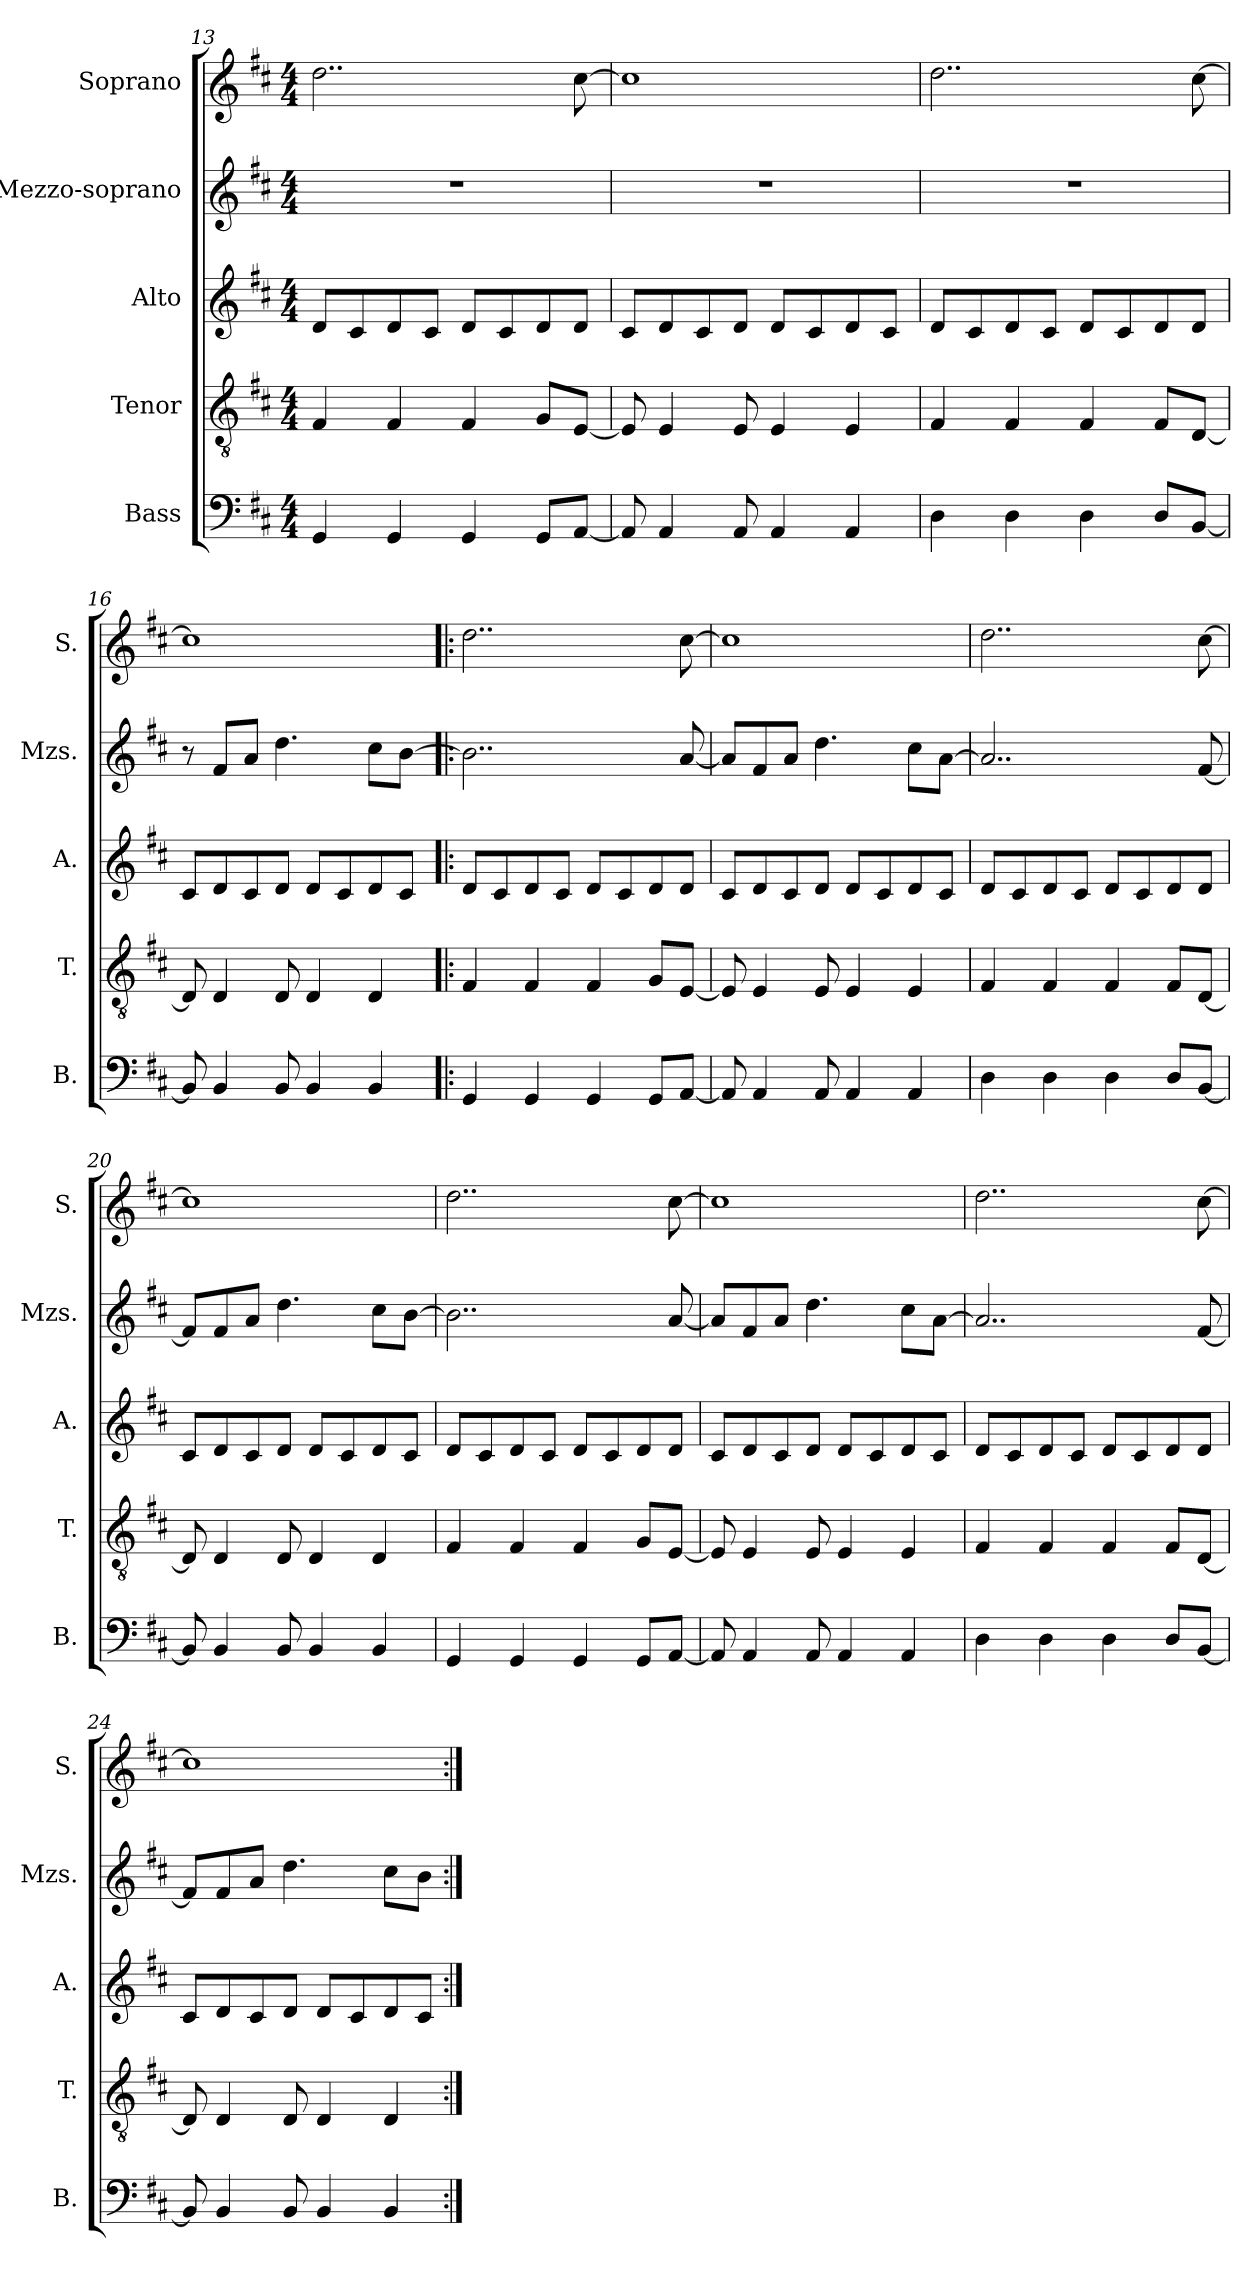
**kern	**kern	**kern	**kern	**kern
*part5	*part4	*part3	*part2	*part1
*staff5	*staff4	*staff3	*staff2	*staff1
*I"Bass	*I"Tenor	*I"Alto	*I"Mezzo-soprano	*I"Soprano
*I'B.	*I'T.	*I'A.	*I'Mzs.	*I'S.
*clefF4	*clefGv2	*clefG2	*clefG2	*clefG2
*k[f#c#]	*k[f#c#]	*k[f#c#]	*k[f#c#]	*k[f#c#]
*M4/4	*M4/4	*M4/4	*M4/4	*M4/4
=13	=13	=13	=13	=13
4GG/	4F#/	8d/L	1r	2..dd\
.	.	8c#/	.	.
4GG/	4F#/	8d/	.	.
.	.	8c#/J	.	.
4GG/	4F#/	8d/L	.	.
.	.	8c#/	.	.
8GG/L	8G/L	8d/	.	.
[8AA/J	[8E/J	8d/J	.	[8cc#\
=14	=14	=14	=14	=14
8AA/]	8E/]	8c#/L	1r	1cc#]
4AA/	4E/	8d/	.	.
.	.	8c#/	.	.
8AA/	8E/	8d/J	.	.
4AA/	4E/	8d/L	.	.
.	.	8c#/	.	.
4AA/	4E/	8d/	.	.
.	.	8c#/J	.	.
!!LO:LB:g=z
=15	=15	=15	=15	=15
4D\	4F#/	8d/L	1r	2..dd\
.	.	8c#/	.	.
4D\	4F#/	8d/	.	.
.	.	8c#/J	.	.
4D\	4F#/	8d/L	.	.
.	.	8c#/	.	.
8D/L	8F#/L	8d/	.	.
[8BB/J	[8D/J	8d/J	.	[8cc#\
=16	=16	=16	=16	=16
8BB/]	8D/]	8c#/L	8r	1cc#]
4BB/	4D/	8d/	8f#/L	.
.	.	8c#/	8a/J	.
8BB/	8D/	8d/J	4.dd\	.
4BB/	4D/	8d/L	.	.
.	.	8c#/	.	.
4BB/	4D/	8d/	8cc#\L	.
.	.	8c#/J	[8b\J	.
=17!|:	=17!|:	=17!|:	=17!|:	=17!|:
4GG/	4F#/	8d/L	2..b\]	2..dd\
.	.	8c#/	.	.
4GG/	4F#/	8d/	.	.
.	.	8c#/J	.	.
4GG/	4F#/	8d/L	.	.
.	.	8c#/	.	.
8GG/L	8G/L	8d/	.	.
[8AA/J	[8E/J	8d/J	[8a/	[8cc#\
=18	=18	=18	=18	=18
8AA/]	8E/]	8c#/L	8a/L]	1cc#]
4AA/	4E/	8d/	8f#/	.
.	.	8c#/	8a/J	.
8AA/	8E/	8d/J	4.dd\	.
4AA/	4E/	8d/L	.	.
.	.	8c#/	.	.
4AA/	4E/	8d/	8cc#\L	.
.	.	8c#/J	[8a\J	.
!!LO:PB:g=z
=19	=19	=19	=19	=19
4D\	4F#/	8d/L	2..a/]	2..dd\
.	.	8c#/	.	.
4D\	4F#/	8d/	.	.
.	.	8c#/J	.	.
4D\	4F#/	8d/L	.	.
.	.	8c#/	.	.
8D/L	8F#/L	8d/	.	.
[8BB/J	[8D/J	8d/J	[8f#/	[8cc#\
=20	=20	=20	=20	=20
8BB/]	8D/]	8c#/L	8f#/L]	1cc#]
4BB/	4D/	8d/	8f#/	.
.	.	8c#/	8a/J	.
8BB/	8D/	8d/J	4.dd\	.
4BB/	4D/	8d/L	.	.
.	.	8c#/	.	.
4BB/	4D/	8d/	8cc#\L	.
.	.	8c#/J	[8b\J	.
=21	=21	=21	=21	=21
4GG/	4F#/	8d/L	2..b\]	2..dd\
.	.	8c#/	.	.
4GG/	4F#/	8d/	.	.
.	.	8c#/J	.	.
4GG/	4F#/	8d/L	.	.
.	.	8c#/	.	.
8GG/L	8G/L	8d/	.	.
[8AA/J	[8E/J	8d/J	[8a/	[8cc#\
=22	=22	=22	=22	=22
8AA/]	8E/]	8c#/L	8a/L]	1cc#]
4AA/	4E/	8d/	8f#/	.
.	.	8c#/	8a/J	.
8AA/	8E/	8d/J	4.dd\	.
4AA/	4E/	8d/L	.	.
.	.	8c#/	.	.
4AA/	4E/	8d/	8cc#\L	.
.	.	8c#/J	[8a\J	.
!!LO:LB:g=z
=23	=23	=23	=23	=23
4D\	4F#/	8d/L	2..a/]	2..dd\
.	.	8c#/	.	.
4D\	4F#/	8d/	.	.
.	.	8c#/J	.	.
4D\	4F#/	8d/L	.	.
.	.	8c#/	.	.
8D/L	8F#/L	8d/	.	.
[8BB/J	[8D/J	8d/J	[8f#/	[8cc#\
=24	=24	=24	=24	=24
8BB/]	8D/]	8c#/L	8f#/L]	1cc#]
4BB/	4D/	8d/	8f#/	.
.	.	8c#/	8a/J	.
8BB/	8D/	8d/J	4.dd\	.
4BB/	4D/	8d/L	.	.
.	.	8c#/	.	.
4BB/	4D/	8d/	8cc#\L	.
.	.	8c#/J	8b\J	.
=:|!	=:|!	=:|!	=:|!	=:|!
*-	*-	*-	*-	*-
